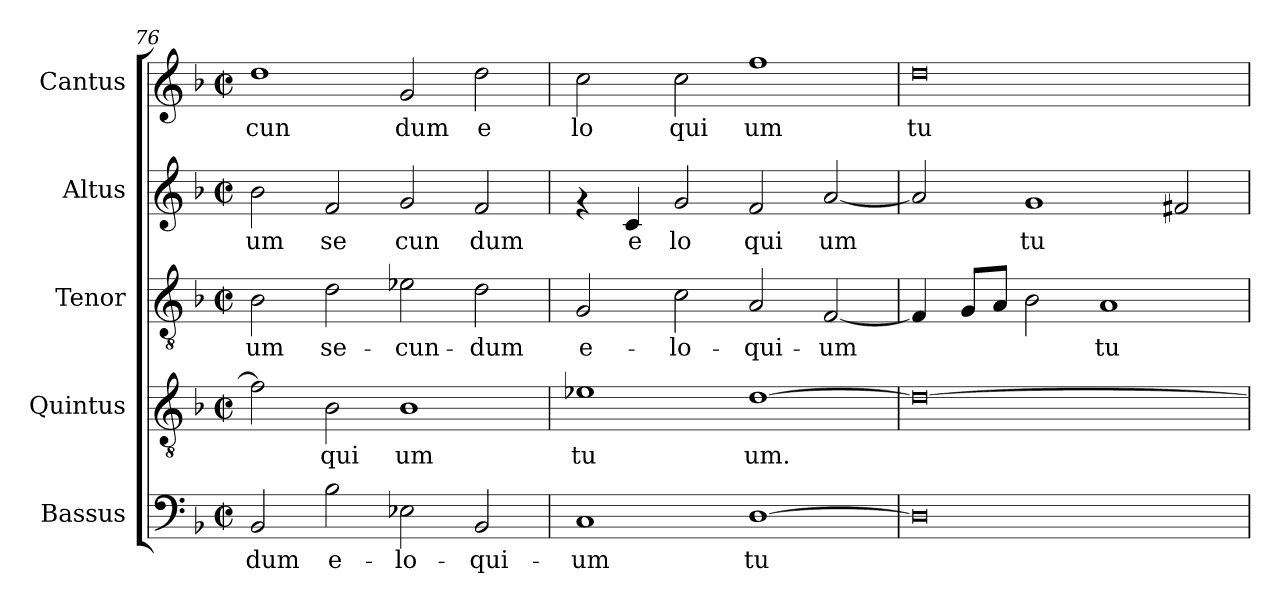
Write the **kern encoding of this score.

**kern	**text	**kern	**text	**kern	**text	**kern	**text	**kern	**text
*part5	*part5	*part4	*part4	*part3	*part3	*part2	*part2	*part1	*part1
*staff5	*staff5	*staff4	*staff4	*staff3	*staff3	*staff2	*staff2	*staff1	*staff1
*I"Bassus	*	*I"Quintus	*	*I"Tenor	*	*I"Altus	*	*I"Cantus	*
*clefF4	*	*clefGv2	*	*clefGv2	*	*clefG2	*	*clefG2	*
*k[b-]	*	*k[b-]	*	*k[b-]	*	*k[b-]	*	*k[b-]	*
*F:	*	*F:	*	*F:	*	*F:	*	*F:	*
*M2/2	*	*M2/2	*	*M2/2	*	*M2/2	*	*M2/2	*
*met(c|)	*	*met(c|)	*	*met(c|)	*	*met(c|)	*	*met(c|)	*
=76	=76	=76	=76	=76	=76	=76	=76	=76	=76
!	!LO:LY:b:cj	!	!LO:LY:b:cj	!	!LO:LY:b:cj	!	!LO:LY:b:cj	!	!LO:LY:b:cj
2BB-/	-dum	2f\]	.	2B-\	-um	2b-\	um	1dd	cun
!	!LO:LY:b:cj	!	!LO:LY:b:cj	!	!LO:LY:b:cj	!	!LO:LY:b:cj	!	!
2B-\	e-	2B-\	qui	2d\	se-	2f/	se	.	.
!	!LO:LY:b:cj	!	!LO:LY:b:cj	!	!LO:LY:b:cj	!	!LO:LY:b:cj	!	!LO:LY:b:cj
2E-X\	-lo-	1B-	um	2e-X\	-cun-	2g/	cun	2g/	dum
!	!LO:LY:b:cj	!	!	!	!LO:LY:b:cj	!	!LO:LY:b:cj	!	!LO:LY:b:cj
2BB-/	-qui-	.	.	2d\	-dum	2f/	dum	2dd\	e
=77	=77	=77	=77	=77	=77	=77	=77	=77	=77
!	!LO:LY:b:cj	!	!LO:LY:b:cj	!	!LO:LY:b:cj	!	!	!	!LO:LY:b:cj
1C	-um	1e-X	tu	2G/	e-	4rf	.	2cc\	lo
!	!	!	!	!	!	!	!LO:LY:b:cj	!	!
.	.	.	.	.	.	4c/	e	.	.
!	!	!	!	!	!LO:LY:b:cj	!	!LO:LY:b:cj	!	!LO:LY:b:cj
.	.	.	.	2c\	-lo-	2g/	lo	2cc\	qui
!	!LO:LY:b:cj	!	!LO:LY:b:cj	!	!LO:LY:b:cj	!	!LO:LY:b:cj	!	!LO:LY:b:cj
[>1D	tu-	[>1d	um.	2A/	-qui-	2f/	qui	1ff	um
!	!	!	!	!	!LO:LY:b:cj	!	!LO:LY:b:cj	!	!
.	.	.	.	[<2F/	-um	[<2a/	um	.	.
=78	=78	=78	=78	=78	=78	=78	=78	=78	=78
!	!LO:LY:b:cj	!	!LO:LY:b:cj	!	!LO:LY:b:cj	!	!LO:LY:b:cj	!	!LO:LY:b:cj
0D]	--	0d_>	.	4F/]	.	2a/]	.	0dd	tu
!	!	!	!	!	!LO:LY:b:cj	!	!	!	!
.	.	.	.	8G/L	.	.	.	.	.
!	!	!	!	!	!LO:LY:b:cj	!	!	!	!
.	.	.	.	8A/J	.	.	.	.	.
!	!	!	!	!	!LO:LY:b:cj	!	!LO:LY:b:cj	!	!
.	.	.	.	2B-\	.	1g	tu	.	.
!	!	!	!	!	!LO:LY:b:cj	!	!	!	!
.	.	.	.	1A	tu-	.	.	.	.
!	!	!	!	!	!	!	!LO:LY:b:cj	!	!
.	.	.	.	.	.	2f#/	.	.	.
=	=	=	=	=	=	=	=	=	=
*-	*-	*-	*-	*-	*-	*-	*-	*-	*-
